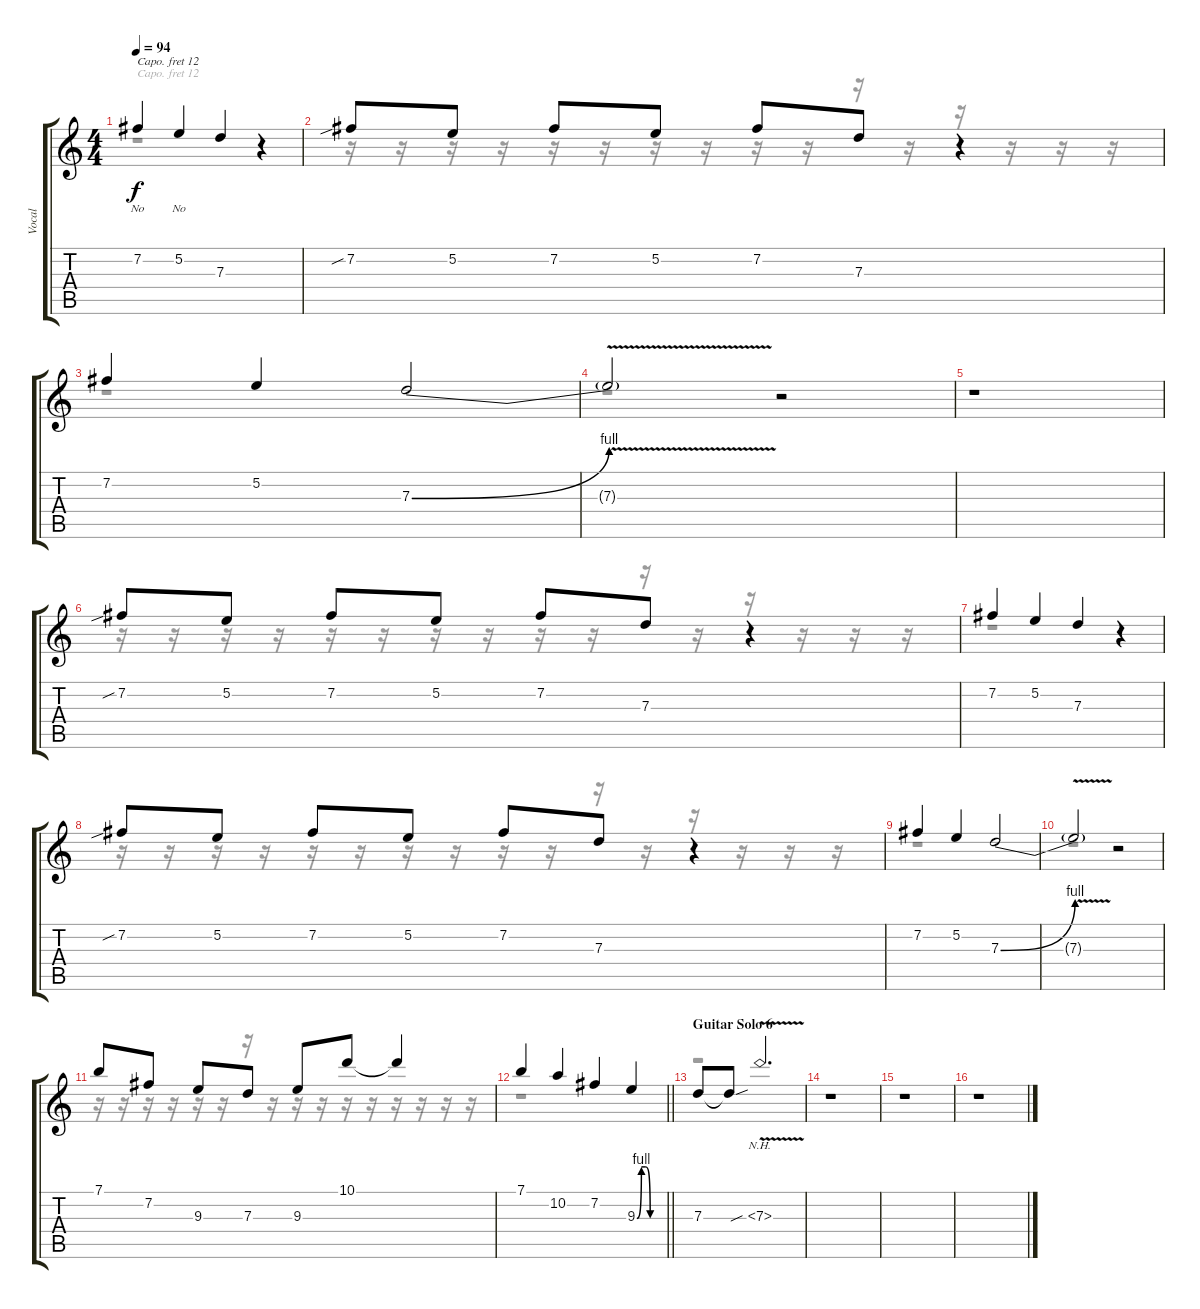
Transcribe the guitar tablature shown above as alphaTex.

\track ("Vocal" "Vocal") {instrument lead2sawtooth}
\staff {score tabs}
\capo 12
\tuning (E4 B3 G3 D3 A2 E2) {hide}
\voice
\ts (4 4)
\tempo 94
\clef g2
\ks c
7.2.4{lyrics (0 "No") lyrics (1 "") lyrics (2 "") lyrics (3 "") lyrics (4 "") dy f} 5.2.4{lyrics (0 "No") lyrics (1 "") lyrics (2 "") lyrics (3 "") lyrics (4 "")} 7.3.4{lyrics (0 "") lyrics (1 "") lyrics (2 "") lyrics (3 "") lyrics (4 "")} r.4 |
7.2{sib}.8 5.2.8 7.2.8 5.2.8 7.2.8 7.3.8 r.4 |
7.2.4 5.2.4 7.3{be (bend 0 0 60 4)}.2 |
7.3{v t}.2 r.2 |
r.1 |
7.2{sib}.8 5.2.8 7.2.8 5.2.8 7.2.8 7.3.8 r.4 |
7.2.4 5.2.4 7.3.4 r.4 |
7.2{sib}.8 5.2.8 7.2.8 5.2.8 7.2.8 7.3.8 r.4 |
7.2.4 5.2.4 7.3{be (bend 0 0 60 4)}.2 |
7.3{v t}.2 r.2 |
7.1.8 7.2.8 9.3.8 7.3.8 9.3.8 10.1.8 10.1{t}.4 |
\barLineRight lightlight
7.1.4 10.2.4 7.2.4 9.3{be (custom 0 0 10 4 20 4 30 0 60 0)}.4 |
\section ("" "Guitar Solo 6")
7.3.8 7.3{sou t}.8 7.3{nh v}.2{d} |
r.1 |
r.1 |
r.1
\voice
\clef g2
\ottava regular
\simile none
\ks c
r.1{dy f} |
r.16 r.16 r.16 r.16 r.16 r.16 r.16 r.16 r.16 r.16 r.16 r.16 r.16 r.16 r.16 r.16 |
r.1 |
r.1 |
r.1 |
r.16 r.16 r.16 r.16 r.16 r.16 r.16 r.16 r.16 r.16 r.16 r.16 r.16 r.16 r.16 r.16 |
r.1 |
r.16 r.16 r.16 r.16 r.16 r.16 r.16 r.16 r.16 r.16 r.16 r.16 r.16 r.16 r.16 r.16 |
r.1 |
r.1 |
r.16 r.16 r.16 r.16 r.16 r.16 r.16 r.16 r.16 r.16 r.16 r.16 r.16 r.16 r.16 r.16 |
\barLineRight lightlight
r.1 |
r.1 |
r.1 |
r.1 |
r.1
